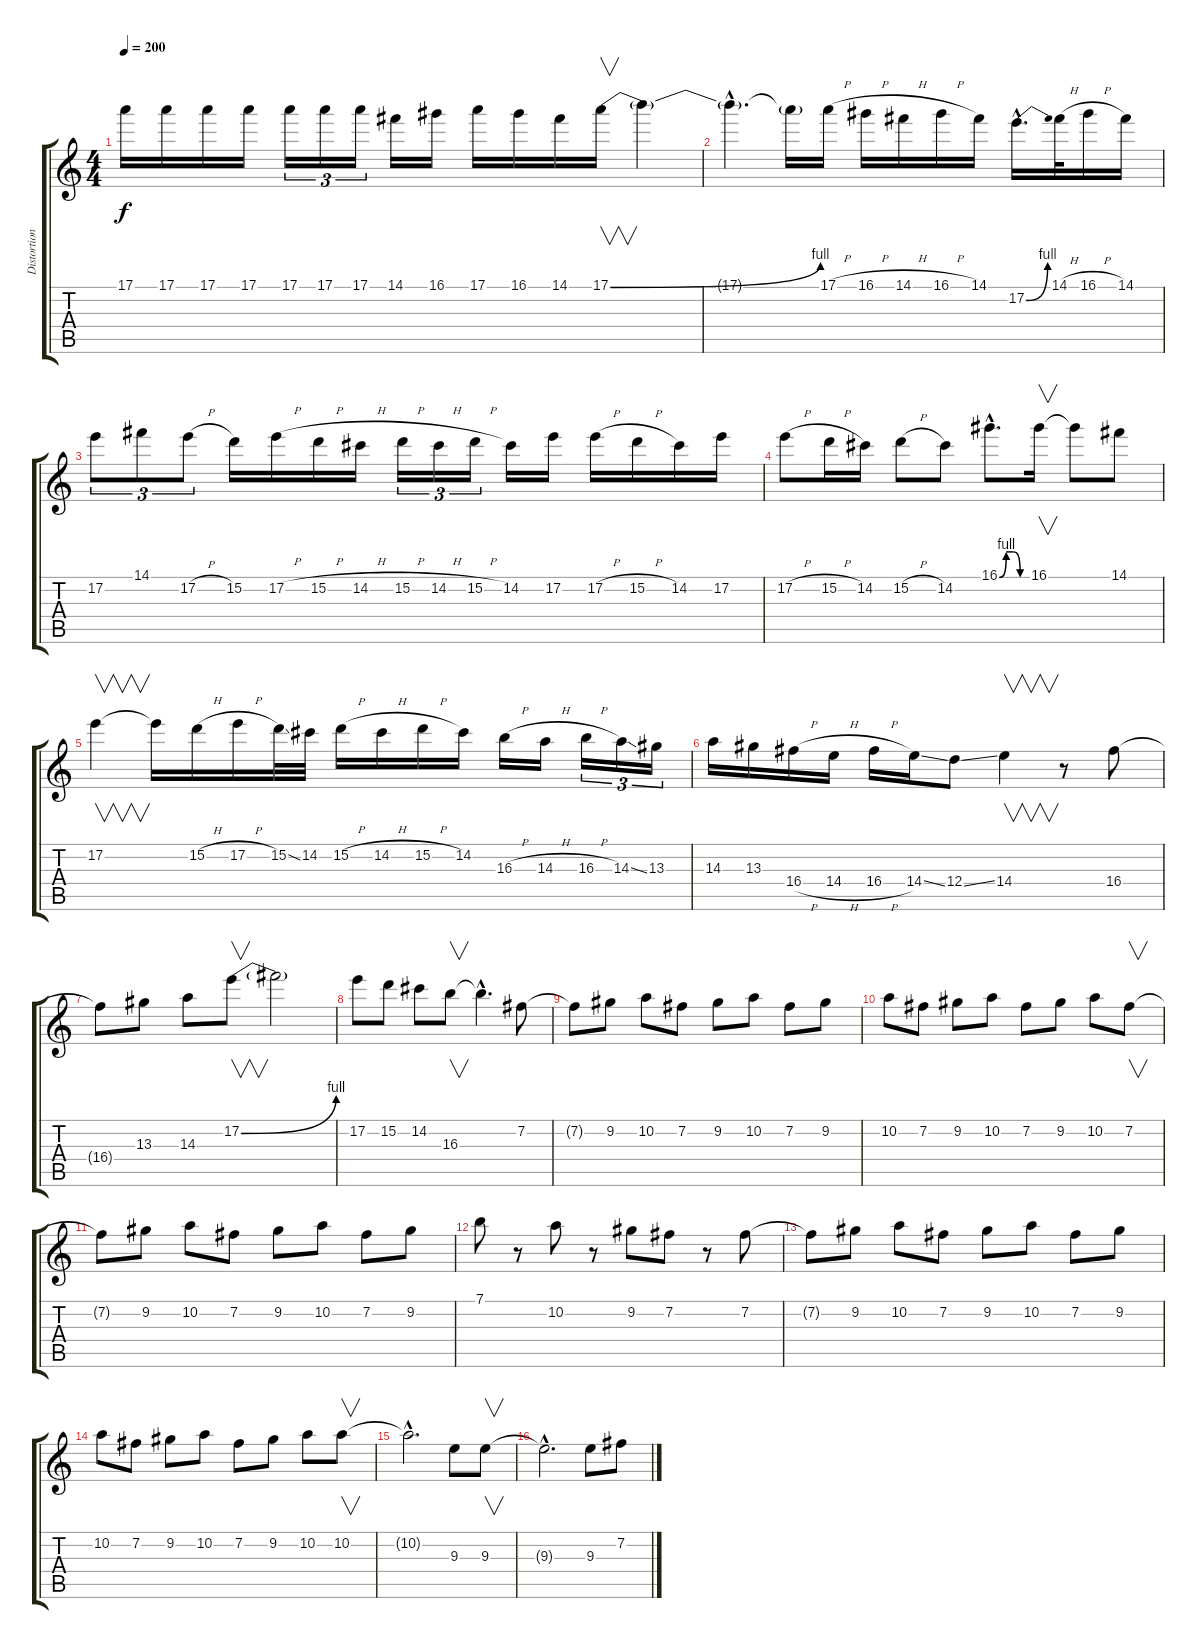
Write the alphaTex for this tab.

\track ("Distortion Guitar 1" "Distortion") {instrument distortionguitar}
\staff {score tabs}
\tuning (E4 B3 G3 D3 A2 E2) {hide}
\ts (4 4)
\tempo 200
\clef g2
\ks c
17.1.16{dy f instrument distortionguitar} 17.1.16 17.1.16 17.1.16 17.1.16{tu (3 2)} 17.1.16{tu (3 2)} 17.1.16{tu (3 2)} 14.1.16 16.1.16 17.1.16 16.1.16 14.1.16 17.1{be (bend 0 0 60 4)}.16{v} 17.1{t}.4 |
17.1{hac t}.4{d} 17.1{t}.16 17.1{h}.16 16.1{h}.16 14.1{h}.16 16.1{h}.16 14.1.16 17.2{be (bend 0 0 60 4) hac}.16{d} 14.1{h}.32 16.1{h}.16 14.1.16 |
17.2.8{tu (3 2)} 14.1.8{tu (3 2)} 17.2{h}.8{tu (3 2)} 15.2.16 17.2{h}.16 15.2{h}.16 14.2{h}.16 15.2{h}.16{tu (3 2)} 14.2{h}.16{tu (3 2)} 15.2{h}.16{tu (3 2)} 14.2.16 17.2.16 17.2{h}.16 15.2{h}.16 14.2.16 17.2.16 |
17.2{h}.8 15.2{h}.16 14.2.16 15.2{h}.8 14.2.8 16.1{be (custom 0 0 15 4 30 4 45 0 60 0) hac}.8{d} 16.1.16{v} 16.1{t}.8 14.1.8 |
17.2.4{v} 17.2{t}.16 15.2{h}.16 17.2{h}.16 15.2{ss}.32 14.2.32 15.2{h}.16 14.2{h}.16 15.2{h}.16 14.2.16 16.3{h}.16 14.3{h}.16 16.3{h}.16{tu (3 2)} 14.3{ss}.16{tu (3 2)} 13.3.16{tu (3 2)} |
14.3.16 13.3.16 16.4{h}.16 14.4{h}.16 16.4{h}.16 14.4{ss}.16 12.4{ss}.8 14.4.4{v} r.8 16.4.8 |
16.4{t}.8 13.3.8 14.3.8 17.2{be (bend 0 0 60 4)}.8{v} 17.2{t}.2 |
17.2.8 15.2.8 14.2.8 16.3.8{v} 16.3{hac t}.4{d} 7.2.8 |
7.2{t}.8 9.2.8 10.2.8 7.2.8 9.2.8 10.2.8 7.2.8 9.2.8 |
10.2.8 7.2.8 9.2.8 10.2.8 7.2.8 9.2.8 10.2.8 7.2.8{v} |
7.2{t}.8 9.2.8 10.2.8 7.2.8 9.2.8 10.2.8 7.2.8 9.2.8 |
7.1.8 r.8 10.2.8 r.8 9.2.8 7.2.8 r.8 7.2.8 |
7.2{t}.8 9.2.8 10.2.8 7.2.8 9.2.8 10.2.8 7.2.8 9.2.8 |
10.2.8 7.2.8 9.2.8 10.2.8 7.2.8 9.2.8 10.2.8 10.2.8{v} |
10.2{hac t}.2{d} 9.3.8 9.3.8{v} |
9.3{hac t}.2{d} 9.3.8 7.2.8
